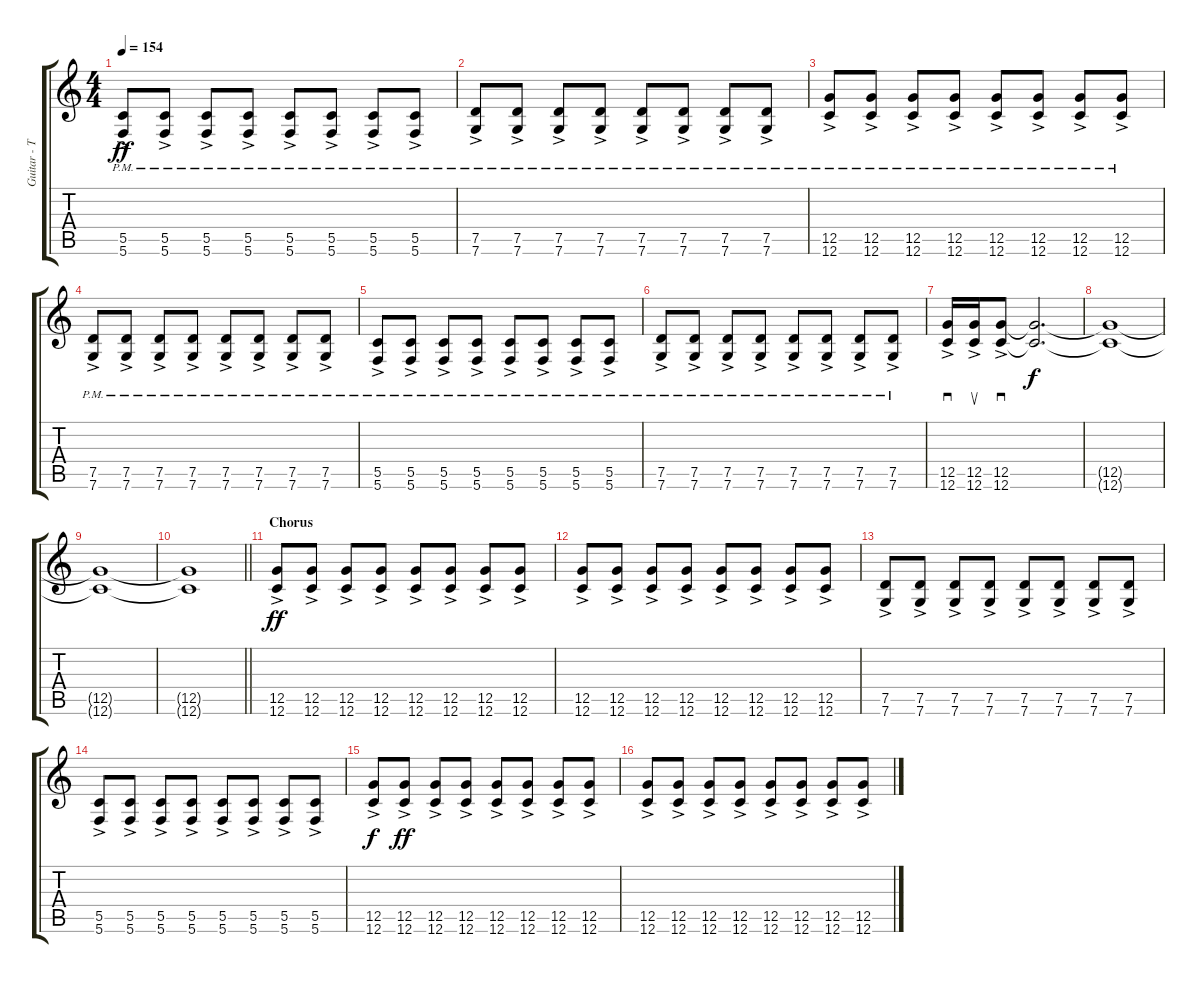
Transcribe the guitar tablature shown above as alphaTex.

\track ("Guitar - Tom " "Guitar - T") {instrument overdrivenguitar}
\staff {score tabs}
\tuning (D4 A3 F3 C3 G2 C2) {hide}
\ts (4 4)
\tempo 154
\clef g2
\ks c
(5.5{ac} 5.6{ac pm}).8{dy ff} (5.5{ac} 5.6{ac pm}).8 (5.5{ac} 5.6{ac pm}).8 (5.5{ac} 5.6{ac pm}).8 (5.5{ac} 5.6{ac pm}).8 (5.5{ac} 5.6{ac pm}).8 (5.5{ac} 5.6{ac pm}).8 (5.5{ac} 5.6{ac pm}).8 |
(7.5{ac} 7.6{ac pm}).8 (7.5{ac} 7.6{ac pm}).8 (7.5{ac} 7.6{ac pm}).8 (7.5{ac} 7.6{ac pm}).8 (7.5{ac} 7.6{ac pm}).8 (7.5{ac} 7.6{ac pm}).8 (7.5{ac} 7.6{ac pm}).8 (7.5{ac} 7.6{ac pm}).8 |
(12.5{ac} 12.6{ac pm}).8 (12.5{ac} 12.6{ac pm}).8 (12.5{ac} 12.6{ac pm}).8 (12.5{ac} 12.6{ac pm}).8 (12.5{ac} 12.6{ac pm}).8 (12.5{ac} 12.6{ac pm}).8 (12.5{ac} 12.6{ac pm}).8 (12.5{ac} 12.6{ac pm}).8 |
(7.5{ac} 7.6{ac pm}).8 (7.5{ac} 7.6{ac pm}).8 (7.5{ac} 7.6{ac pm}).8 (7.5{ac} 7.6{ac pm}).8 (7.5{ac} 7.6{ac pm}).8 (7.5{ac} 7.6{ac pm}).8 (7.5{ac} 7.6{ac pm}).8 (7.5{ac} 7.6{ac pm}).8 |
(5.5{ac} 5.6{ac pm}).8 (5.5{ac} 5.6{ac pm}).8 (5.5{ac} 5.6{ac pm}).8 (5.5{ac} 5.6{ac pm}).8 (5.5{ac} 5.6{ac pm}).8 (5.5{ac} 5.6{ac pm}).8 (5.5{ac} 5.6{ac pm}).8 (5.5{ac} 5.6{ac pm}).8 |
(7.5{ac} 7.6{ac pm}).8 (7.5{ac} 7.6{ac pm}).8 (7.5{ac} 7.6{ac pm}).8 (7.5{ac} 7.6{ac pm}).8 (7.5{ac} 7.6{ac pm}).8 (7.5{ac} 7.6{ac pm}).8 (7.5{ac} 7.6{ac pm}).8 (7.5{ac} 7.6{ac pm}).8 |
(12.5{ac} 12.6{ac}).16{sd} (12.5{ac} 12.6{ac}).16{su} (12.5{ac} 12.6{ac}).8{sd} (12.5{t} 12.6{t}).2{d dy f} |
(12.5{t} 12.6{t}).1 |
(12.5{t} 12.6{t}).1 |
\barLineRight lightlight
(12.5{t} 12.6{t}).1 |
\section ("" "Chorus ")
(12.5{ac} 12.6{ac}).8{dy ff volume 16} (12.5{ac} 12.6{ac}).8 (12.5{ac} 12.6{ac}).8 (12.5{ac} 12.6{ac}).8 (12.5{ac} 12.6{ac}).8 (12.5{ac} 12.6{ac}).8 (12.5{ac} 12.6{ac}).8 (12.5{ac} 12.6{ac}).8 |
(12.5{ac} 12.6{ac}).8 (12.5{ac} 12.6{ac}).8 (12.5{ac} 12.6{ac}).8 (12.5{ac} 12.6{ac}).8 (12.5{ac} 12.6{ac}).8 (12.5{ac} 12.6{ac}).8 (12.5{ac} 12.6{ac}).8 (12.5{ac} 12.6{ac}).8 |
(7.5{ac} 7.6{ac}).8 (7.5{ac} 7.6{ac}).8 (7.5{ac} 7.6{ac}).8 (7.5{ac} 7.6{ac}).8 (7.5{ac} 7.6{ac}).8 (7.5{ac} 7.6{ac}).8 (7.5{ac} 7.6{ac}).8 (7.5{ac} 7.6{ac}).8 |
(5.5{ac} 5.6{ac}).8 (5.5{ac} 5.6{ac}).8 (5.5{ac} 5.6{ac}).8 (5.5{ac} 5.6{ac}).8 (5.5{ac} 5.6{ac}).8 (5.5{ac} 5.6{ac}).8 (5.5{ac} 5.6{ac}).8 (5.5{ac} 5.6{ac}).8 |
(12.5{ac} 12.6).8{dy f} (12.5{ac} 12.6{ac}).8{dy ff} (12.5{ac} 12.6{ac}).8 (12.5{ac} 12.6{ac}).8 (12.5{ac} 12.6{ac}).8 (12.5{ac} 12.6{ac}).8 (12.5{ac} 12.6{ac}).8 (12.5{ac} 12.6{ac}).8 |
(12.5{ac} 12.6{ac}).8 (12.5{ac} 12.6{ac}).8 (12.5{ac} 12.6{ac}).8 (12.5{ac} 12.6{ac}).8 (12.5{ac} 12.6{ac}).8 (12.5{ac} 12.6{ac}).8 (12.5{ac} 12.6{ac}).8 (12.5{ac} 12.6{ac}).8
